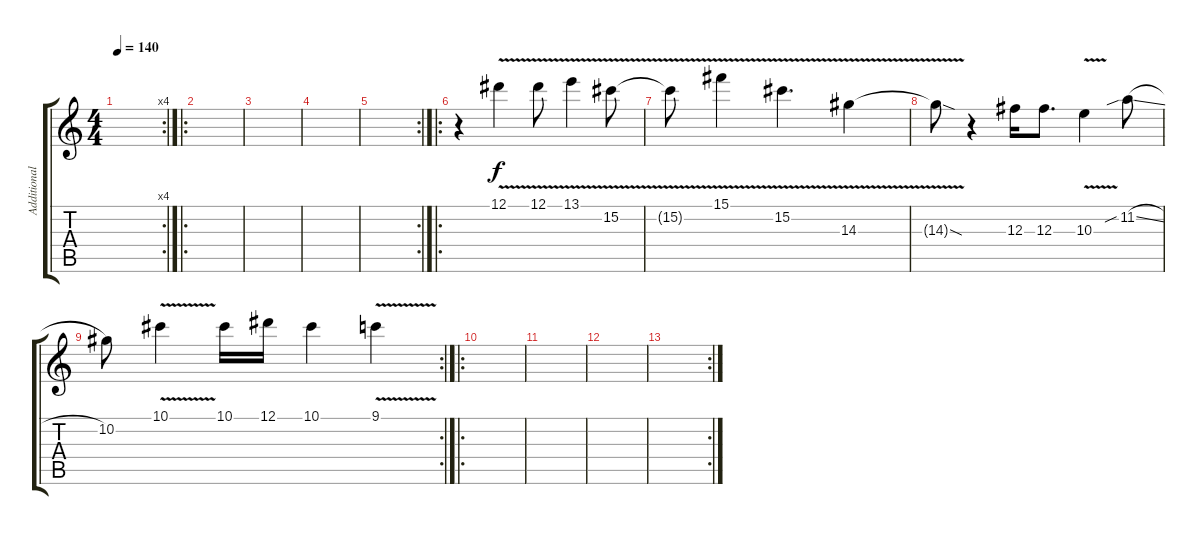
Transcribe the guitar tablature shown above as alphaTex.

\track ("Additional Guitar" "Additional") {instrument distortionguitar}
\staff {score tabs}
\tuning (Eb4 Bb3 Gb3 Db3 Ab2 Eb2) {hide}
\rc 4
\ts (4 4)
\tempo 140
\clef g2
\ks c
|
\ro
|
|
|
\rc 2
|
\ro
r.4{volume 15} 12.1{v}.4 12.1{v}.8 13.1{v}.4 15.2{v}.8 |
15.2{t}.8 15.1{v}.4 15.2{v}.4{d} 14.3{v}.4 |
14.3{sod t}.8 r.4 12.3.16 12.3.8{d} 10.3{v}.4 11.2{sib sl}.8 |
\rc 2
10.2.8 10.1{v}.4 10.1.16 12.1.16 10.1.4 9.1{v}.4 |
\ro
|
|
|
\rc 2
